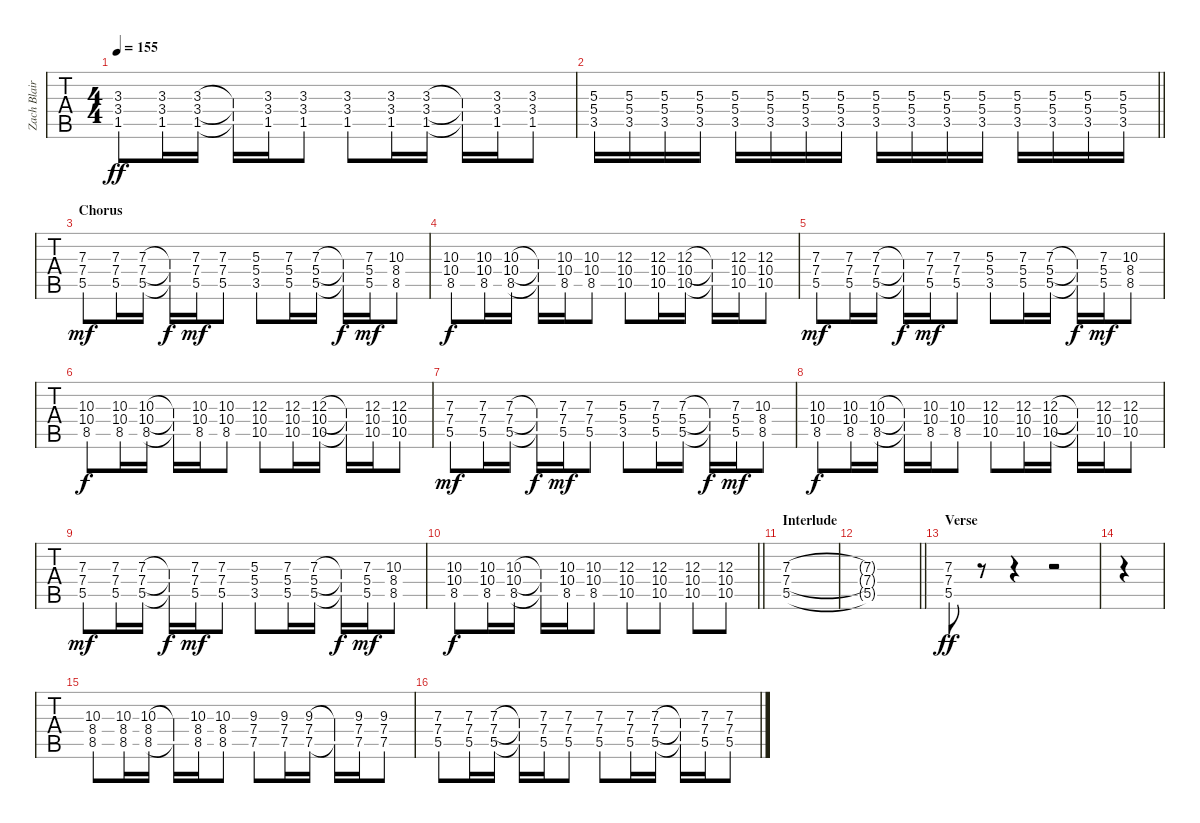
\track ("Zach Blair - Guitar One" "Zach Blair") {instrument distortionguitar}
\staff {tabs}
\tuning (Eb4 Bb3 Gb3 Db3 Ab2 Eb2) {hide}
\ts (4 4)
\tempo 155
\clef g2
\ks c
(3.3 3.4 1.5).8{dy ff} (3.3 3.4 1.5).16 (3.3 3.4 1.5).16 (3.3{t} 3.4{t} 1.5{t}).16 (3.3 3.4 1.5).16 (3.3 3.4 1.5).8 (3.3 3.4 1.5).8 (3.3 3.4 1.5).16 (3.3 3.4 1.5).16 (3.3{t} 3.4{t} 1.5{t}).16 (3.3 3.4 1.5).16 (3.3 3.4 1.5).8 |
\barLineRight lightlight
(5.3 5.4 3.5).16 (5.3 5.4 3.5).16 (5.3 5.4 3.5).16 (5.3 5.4 3.5).16 (5.3 5.4 3.5).16 (5.3 5.4 3.5).16 (5.3 5.4 3.5).16 (5.3 5.4 3.5).16 (5.3 5.4 3.5).16 (5.3 5.4 3.5).16 (5.3 5.4 3.5).16 (5.3 5.4 3.5).16 (5.3 5.4 3.5).16 (5.3 5.4 3.5).16 (5.3 5.4 3.5).16 (5.3 5.4 3.5).16 |
\section ("" "Chorus")
(7.3 7.4 5.5).8{dy mf} (7.3 7.4 5.5).16 (7.3 7.4 5.5).16 (7.3{t} 7.4{t} 5.5{t}).16{dy f} (7.3 7.4 5.5).16{dy mf} (7.3 7.4 5.5).8 (5.3 5.4 3.5).8 (7.3 5.4 5.5).16 (7.3 5.4 5.5).16 (7.3{t} 5.4{t} 5.5{t}).16{dy f} (7.3 5.4 5.5).16{dy mf} (10.3 8.4 8.5).8 |
(10.3 10.4 8.5).8{dy f} (10.3 10.4 8.5).16 (10.3 10.4 8.5).16 (10.3{t} 10.4{t} 8.5{t}).16 (10.3 10.4 8.5).16 (10.3 10.4 8.5).8 (12.3 10.4 10.5).8 (12.3 10.4 10.5).16 (12.3 10.4 10.5).16 (12.3{t} 10.4{t} 10.5{t}).16 (12.3 10.4 10.5).16 (12.3 10.4 10.5).8 |
(7.3 7.4 5.5).8{dy mf} (7.3 7.4 5.5).16 (7.3 7.4 5.5).16 (7.3{t} 7.4{t} 5.5{t}).16{dy f} (7.3 7.4 5.5).16{dy mf} (7.3 7.4 5.5).8 (5.3 5.4 3.5).8 (7.3 5.4 5.5).16 (7.3 5.4 5.5).16 (7.3{t} 5.4{t} 5.5{t}).16{dy f} (7.3 5.4 5.5).16{dy mf} (10.3 8.4 8.5).8 |
(10.3 10.4 8.5).8{dy f} (10.3 10.4 8.5).16 (10.3 10.4 8.5).16 (10.3{t} 10.4{t} 8.5{t}).16 (10.3 10.4 8.5).16 (10.3 10.4 8.5).8 (12.3 10.4 10.5).8 (12.3 10.4 10.5).16 (12.3 10.4 10.5).16 (12.3{t} 10.4{t} 10.5{t}).16 (12.3 10.4 10.5).16 (12.3 10.4 10.5).8 |
(7.3 7.4 5.5).8{dy mf} (7.3 7.4 5.5).16 (7.3 7.4 5.5).16 (7.3{t} 7.4{t} 5.5{t}).16{dy f} (7.3 7.4 5.5).16{dy mf} (7.3 7.4 5.5).8 (5.3 5.4 3.5).8 (7.3 5.4 5.5).16 (7.3 5.4 5.5).16 (7.3{t} 5.4{t} 5.5{t}).16{dy f} (7.3 5.4 5.5).16{dy mf} (10.3 8.4 8.5).8 |
(10.3 10.4 8.5).8{dy f} (10.3 10.4 8.5).16 (10.3 10.4 8.5).16 (10.3{t} 10.4{t} 8.5{t}).16 (10.3 10.4 8.5).16 (10.3 10.4 8.5).8 (12.3 10.4 10.5).8 (12.3 10.4 10.5).16 (12.3 10.4 10.5).16 (12.3{t} 10.4{t} 10.5{t}).16 (12.3 10.4 10.5).16 (12.3 10.4 10.5).8 |
(7.3 7.4 5.5).8{dy mf} (7.3 7.4 5.5).16 (7.3 7.4 5.5).16 (7.3{t} 7.4{t} 5.5{t}).16{dy f} (7.3 7.4 5.5).16{dy mf} (7.3 7.4 5.5).8 (5.3 5.4 3.5).8 (7.3 5.4 5.5).16 (7.3 5.4 5.5).16 (7.3{t} 5.4{t} 5.5{t}).16{dy f} (7.3 5.4 5.5).16{dy mf} (10.3 8.4 8.5).8 |
\barLineRight lightlight
(10.3 10.4 8.5).8{dy f} (10.3 10.4 8.5).16 (10.3 10.4 8.5).16 (10.3{t} 10.4{t} 8.5{t}).16 (10.3 10.4 8.5).16 (10.3 10.4 8.5).8 (12.3 10.4 10.5).8 (12.3 10.4 10.5).8 (12.3 10.4 10.5).8 (12.3 10.4 10.5).8 |
\section ("" "Interlude")
(7.3 7.4 5.5).1 |
\barLineRight lightlight
(7.3{t} 7.4{t} 5.5{t}).1 |
\section ("" "Verse")
(7.3 7.4 5.5).8{dy ff} r.8 r.4 r.2 |
|
(10.3 8.4 8.5).8 (10.3 8.4 8.5).16 (10.3 8.4 8.5).16 (10.3{t} 8.5{t}).16 (10.3 8.4 8.5).16 (10.3 8.4 8.5).8 (9.3 7.4 7.5).8 (9.3 7.4 7.5).16 (9.3 7.4 7.5).16 (9.3{t} 7.5{t}).16 (9.3 7.4 7.5).16 (9.3 7.4 7.5).8 |
(7.3 7.4 5.5).8 (7.3 7.4 5.5).16 (7.3 7.4 5.5).16 (7.3{t} 7.4{t} 5.5{t}).16 (7.3 7.4 5.5).16 (7.3 7.4 5.5).8 (7.3 7.4 5.5).8 (7.3 7.4 5.5).16 (7.3 7.4 5.5).16 (7.3{t} 7.4{t} 5.5{t}).16 (7.3 7.4 5.5).16 (7.3 7.4 5.5).8
